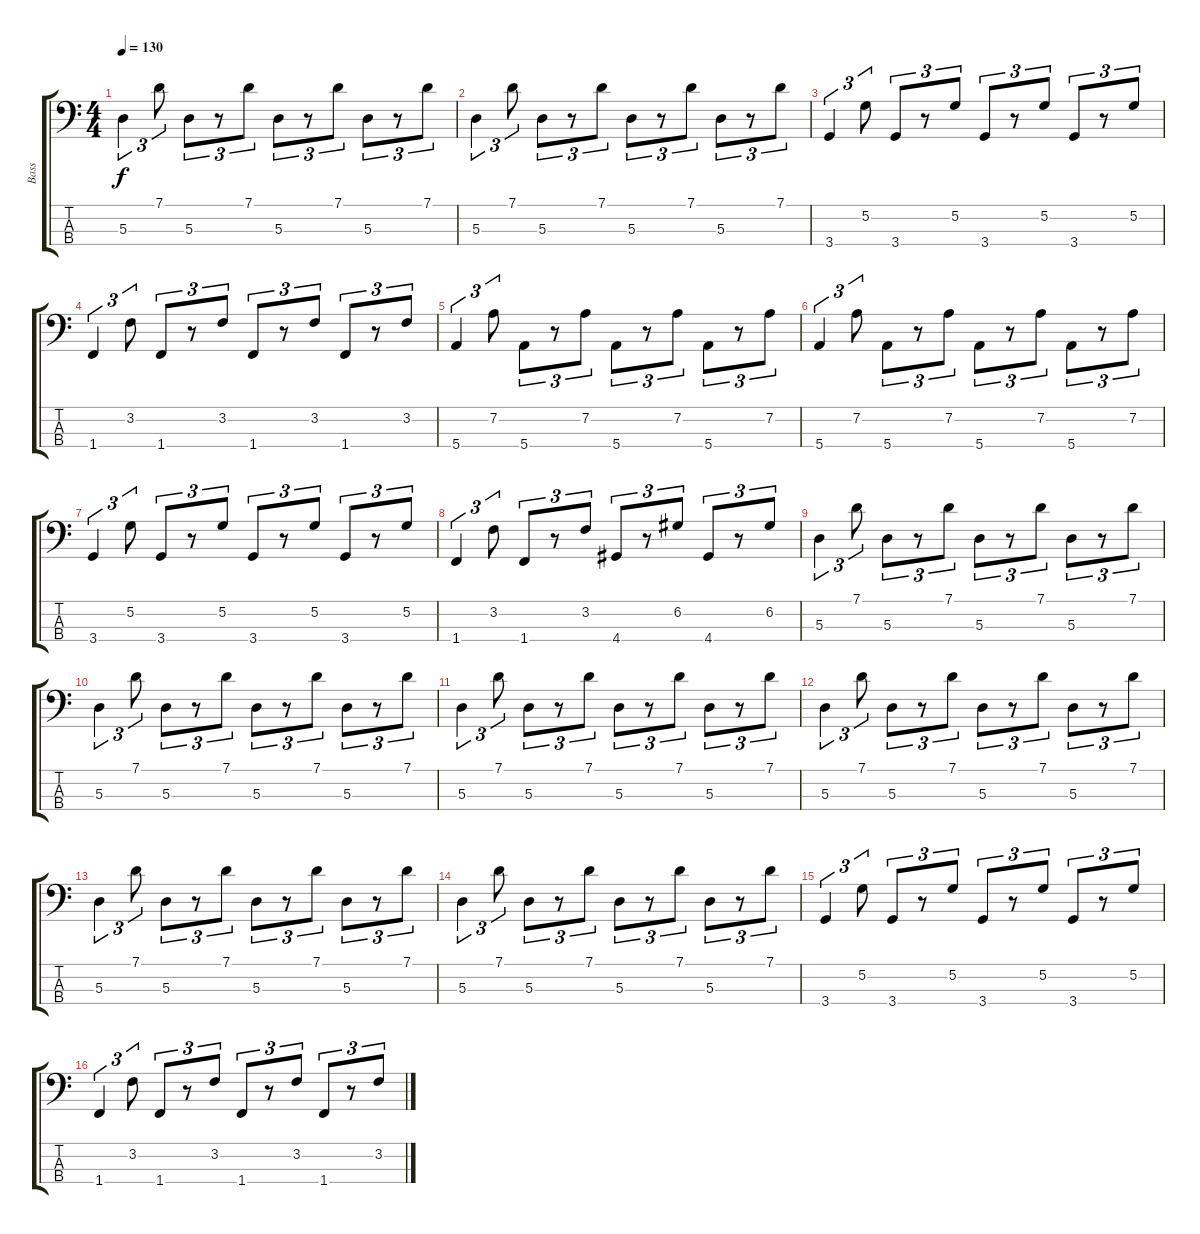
\track ("Bass" "Bass") {instrument synthbass1}
\staff {score tabs}
\tuning (G2 D2 A1 E1) {hide}
\ts (4 4)
\tempo 130
\clef f4
\ks c
5.3.4{tu (3 2) dy f} 7.1.8{tu (3 2)} 5.3.8{tu (3 2)} r.8{tu (3 2)} 7.1.8{tu (3 2)} 5.3.8{tu (3 2)} r.8{tu (3 2)} 7.1.8{tu (3 2)} 5.3.8{tu (3 2)} r.8{tu (3 2)} 7.1.8{tu (3 2)} |
5.3.4{tu (3 2)} 7.1.8{tu (3 2)} 5.3.8{tu (3 2)} r.8{tu (3 2)} 7.1.8{tu (3 2)} 5.3.8{tu (3 2)} r.8{tu (3 2)} 7.1.8{tu (3 2)} 5.3.8{tu (3 2)} r.8{tu (3 2)} 7.1.8{tu (3 2)} |
3.4.4{tu (3 2)} 5.2.8{tu (3 2)} 3.4.8{tu (3 2)} r.8{tu (3 2)} 5.2.8{tu (3 2)} 3.4.8{tu (3 2)} r.8{tu (3 2)} 5.2.8{tu (3 2)} 3.4.8{tu (3 2)} r.8{tu (3 2)} 5.2.8{tu (3 2)} |
1.4.4{tu (3 2)} 3.2.8{tu (3 2)} 1.4.8{tu (3 2)} r.8{tu (3 2)} 3.2.8{tu (3 2)} 1.4.8{tu (3 2)} r.8{tu (3 2)} 3.2.8{tu (3 2)} 1.4.8{tu (3 2)} r.8{tu (3 2)} 3.2.8{tu (3 2)} |
5.4.4{tu (3 2)} 7.2.8{tu (3 2)} 5.4.8{tu (3 2)} r.8{tu (3 2)} 7.2.8{tu (3 2)} 5.4.8{tu (3 2)} r.8{tu (3 2)} 7.2.8{tu (3 2)} 5.4.8{tu (3 2)} r.8{tu (3 2)} 7.2.8{tu (3 2)} |
5.4.4{tu (3 2)} 7.2.8{tu (3 2)} 5.4.8{tu (3 2)} r.8{tu (3 2)} 7.2.8{tu (3 2)} 5.4.8{tu (3 2)} r.8{tu (3 2)} 7.2.8{tu (3 2)} 5.4.8{tu (3 2)} r.8{tu (3 2)} 7.2.8{tu (3 2)} |
3.4.4{tu (3 2)} 5.2.8{tu (3 2)} 3.4.8{tu (3 2)} r.8{tu (3 2)} 5.2.8{tu (3 2)} 3.4.8{tu (3 2)} r.8{tu (3 2)} 5.2.8{tu (3 2)} 3.4.8{tu (3 2)} r.8{tu (3 2)} 5.2.8{tu (3 2)} |
1.4.4{tu (3 2)} 3.2.8{tu (3 2)} 1.4.8{tu (3 2)} r.8{tu (3 2)} 3.2.8{tu (3 2)} 4.4.8{tu (3 2)} r.8{tu (3 2)} 6.2.8{tu (3 2)} 4.4.8{tu (3 2)} r.8{tu (3 2)} 6.2.8{tu (3 2)} |
5.3.4{tu (3 2)} 7.1.8{tu (3 2)} 5.3.8{tu (3 2)} r.8{tu (3 2)} 7.1.8{tu (3 2)} 5.3.8{tu (3 2)} r.8{tu (3 2)} 7.1.8{tu (3 2)} 5.3.8{tu (3 2)} r.8{tu (3 2)} 7.1.8{tu (3 2)} |
5.3.4{tu (3 2)} 7.1.8{tu (3 2)} 5.3.8{tu (3 2)} r.8{tu (3 2)} 7.1.8{tu (3 2)} 5.3.8{tu (3 2)} r.8{tu (3 2)} 7.1.8{tu (3 2)} 5.3.8{tu (3 2)} r.8{tu (3 2)} 7.1.8{tu (3 2)} |
5.3.4{tu (3 2)} 7.1.8{tu (3 2)} 5.3.8{tu (3 2)} r.8{tu (3 2)} 7.1.8{tu (3 2)} 5.3.8{tu (3 2)} r.8{tu (3 2)} 7.1.8{tu (3 2)} 5.3.8{tu (3 2)} r.8{tu (3 2)} 7.1.8{tu (3 2)} |
5.3.4{tu (3 2)} 7.1.8{tu (3 2)} 5.3.8{tu (3 2)} r.8{tu (3 2)} 7.1.8{tu (3 2)} 5.3.8{tu (3 2)} r.8{tu (3 2)} 7.1.8{tu (3 2)} 5.3.8{tu (3 2)} r.8{tu (3 2)} 7.1.8{tu (3 2)} |
5.3.4{tu (3 2)} 7.1.8{tu (3 2)} 5.3.8{tu (3 2)} r.8{tu (3 2)} 7.1.8{tu (3 2)} 5.3.8{tu (3 2)} r.8{tu (3 2)} 7.1.8{tu (3 2)} 5.3.8{tu (3 2)} r.8{tu (3 2)} 7.1.8{tu (3 2)} |
5.3.4{tu (3 2)} 7.1.8{tu (3 2)} 5.3.8{tu (3 2)} r.8{tu (3 2)} 7.1.8{tu (3 2)} 5.3.8{tu (3 2)} r.8{tu (3 2)} 7.1.8{tu (3 2)} 5.3.8{tu (3 2)} r.8{tu (3 2)} 7.1.8{tu (3 2)} |
3.4.4{tu (3 2)} 5.2.8{tu (3 2)} 3.4.8{tu (3 2)} r.8{tu (3 2)} 5.2.8{tu (3 2)} 3.4.8{tu (3 2)} r.8{tu (3 2)} 5.2.8{tu (3 2)} 3.4.8{tu (3 2)} r.8{tu (3 2)} 5.2.8{tu (3 2)} |
1.4.4{tu (3 2)} 3.2.8{tu (3 2)} 1.4.8{tu (3 2)} r.8{tu (3 2)} 3.2.8{tu (3 2)} 1.4.8{tu (3 2)} r.8{tu (3 2)} 3.2.8{tu (3 2)} 1.4.8{tu (3 2)} r.8{tu (3 2)} 3.2.8{tu (3 2)}
